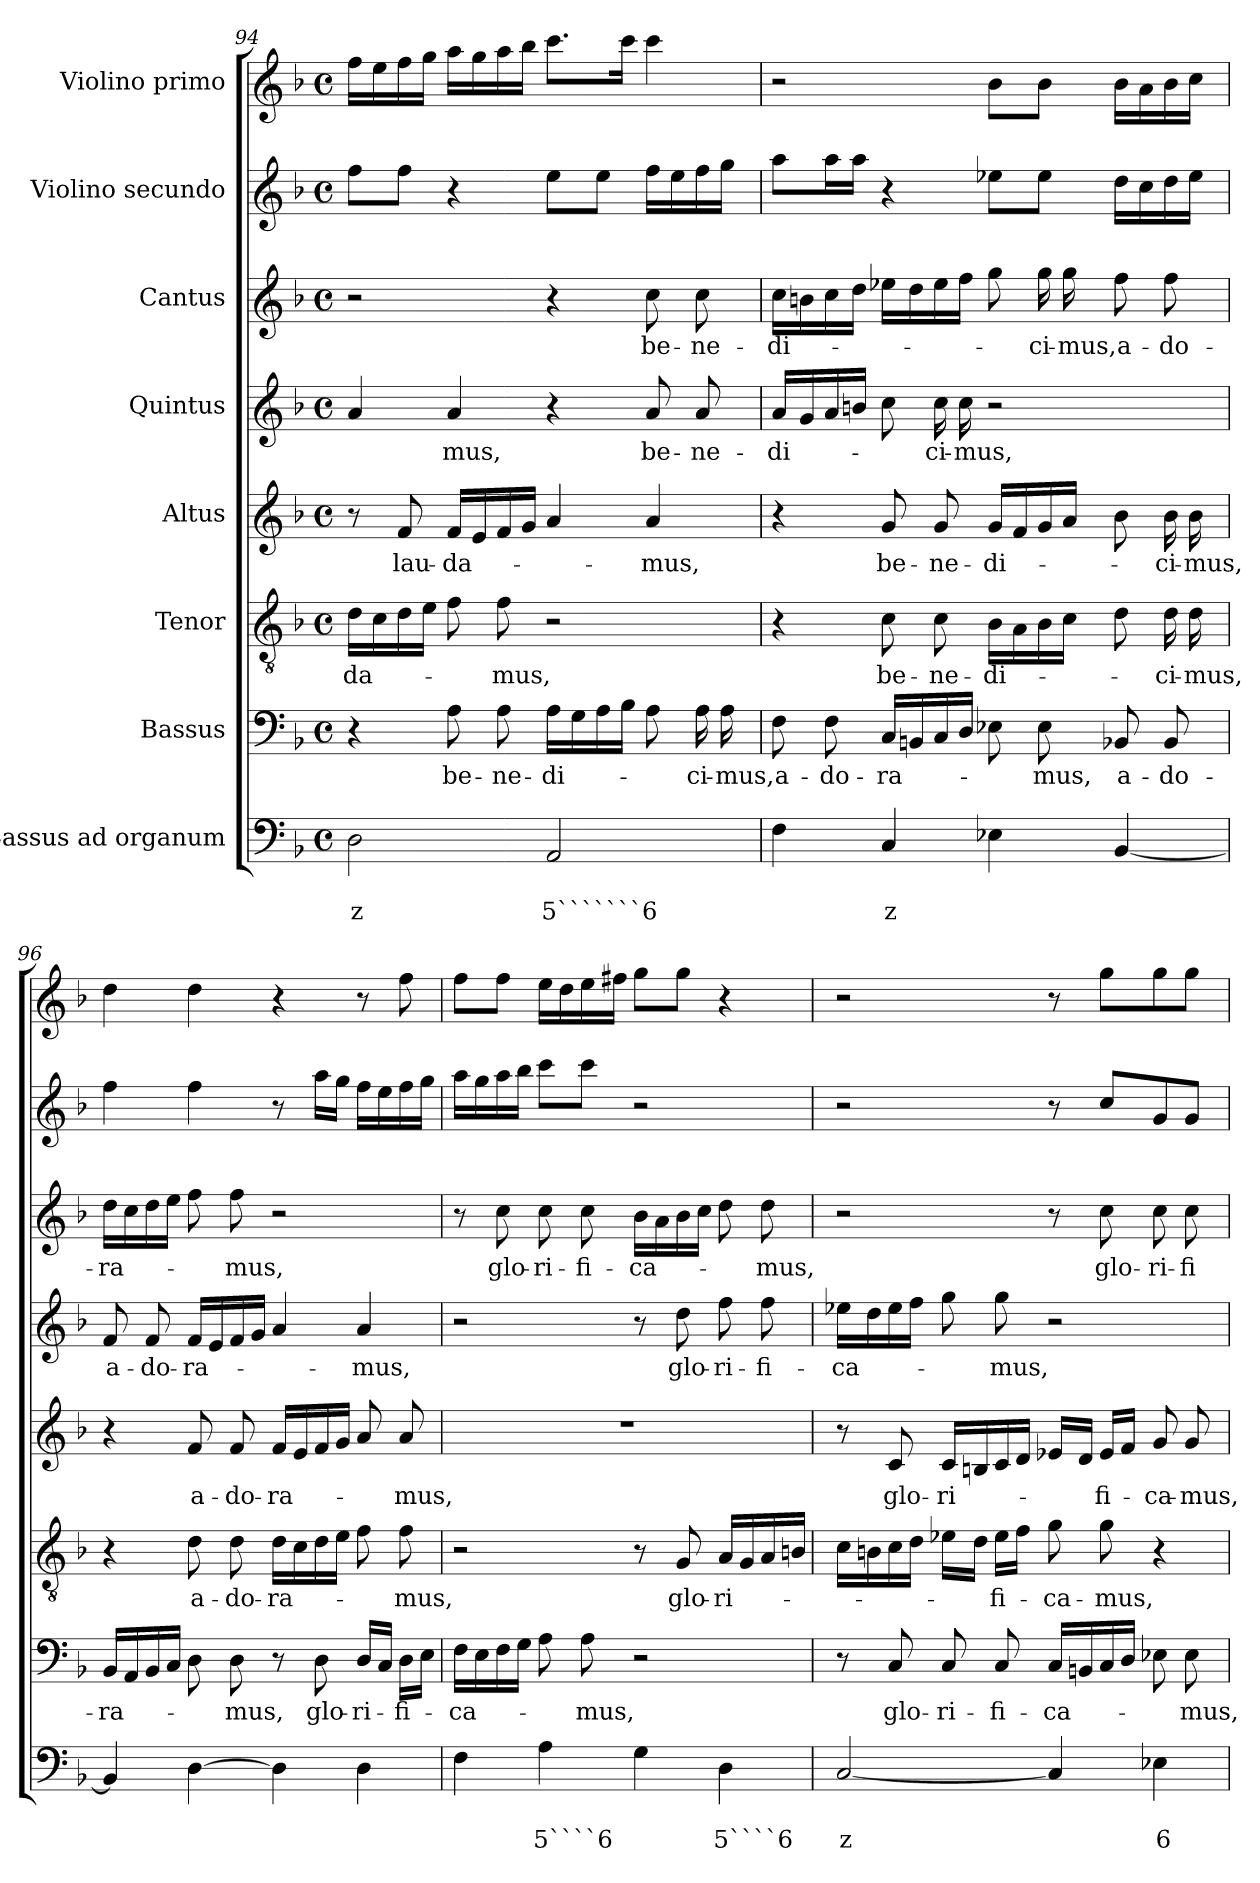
**kern	**text	**text	**kern	**text	**kern	**text	**kern	**text	**kern	**text	**kern	**text	**kern	**kern
*part8	*part8	*part8	*part7	*part7	*part6	*part6	*part5	*part5	*part4	*part4	*part3	*part3	*part2	*part1
*staff8	*staff8	*staff8	*staff7	*staff7	*staff6	*staff6	*staff5	*staff5	*staff4	*staff4	*staff3	*staff3	*staff2	*staff1
*I"Bassus ad  organum	*	*	*I"Bassus	*	*I"Tenor	*	*I"Altus	*	*I"Quintus	*	*I"Cantus	*	*I"Violino secundo	*I"Violino primo
!!LO:PB:g=z
*clefF4	*	*	*clefF4	*	*clefGv2	*	*clefG2	*	*clefG2	*	*clefG2	*	*clefG2	*clefG2
*k[b-]	*	*	*k[b-]	*	*k[b-]	*	*k[b-]	*	*k[b-]	*	*k[b-]	*	*k[b-]	*k[b-]
*F:	*	*	*F:	*	*F:	*	*F:	*	*F:	*	*F:	*	*F:	*F:
*M4/4	*	*	*M4/4	*	*M4/4	*	*M4/4	*	*M4/4	*	*M4/4	*	*M4/4	*M4/4
*met(c)	*	*	*met(c)	*	*met(c)	*	*met(c)	*	*met(c)	*	*met(c)	*	*met(c)	*met(c)
=94	=94	=94	=94	=94	=94	=94	=94	=94	=94	=94	=94	=94	=94	=94
!	!	!LO:LY:b	!	!	!	!LO:LY:b	!	!	!	!	!	!	!	!
2D\	.	z	4r	.	16d\LL	-da-	8r	.	4a/	.	2r	.	8ff\L	16ff\LL
.	.	.	.	.	16c\	.	.	.	.	.	.	.	.	16ee\
!	!	!	!	!	!	!	!	!LO:LY:b	!	!	!	!	!	!
.	.	.	.	.	16d\	.	8f/	lau-	.	.	.	.	8ff\J	16ff\
.	.	.	.	.	16e\JJ	.	.	.	.	.	.	.	.	16gg\JJ
!	!	!	!	!LO:LY:b	!	!	!	!LO:LY:b	!	!LO:LY:b	!	!	!	!
.	.	.	8A\	be-	8f\	.	16f/LL	-da-	4a/	-mus,	.	.	4r	16aa\LL
.	.	.	.	.	.	.	16e/	.	.	.	.	.	.	16gg\
!	!	!	!	!LO:LY:b	!	!LO:LY:b	!	!	!	!	!	!	!	!
.	.	.	8A\	-ne-	8f\	-mus,	16f/	.	.	.	.	.	.	16aa\
.	.	.	.	.	.	.	16g/JJ	.	.	.	.	.	.	16bb-\JJ
!	!	!LO:LY:b	!	!LO:LY:b	!	!	!	!	!	!	!	!	!	!
2AA/	.	5```````6	16A\LL	-di-	2r	.	4a/	.	4r	.	4r	.	8ee\L	8.ccc\L
.	.	.	16G\	.	.	.	.	.	.	.	.	.	.	.
.	.	.	16A\	.	.	.	.	.	.	.	.	.	8ee\J	.
.	.	.	16B-\JJ	.	.	.	.	.	.	.	.	.	.	16ccc\Jk
!	!	!	!	!	!	!	!	!LO:LY:b	!	!LO:LY:b	!	!LO:LY:b	!	!
.	.	.	8A\	.	.	.	4a/	-mus,	8a/	be-	8cc\	be-	16ff\LL	4ccc\
.	.	.	.	.	.	.	.	.	.	.	.	.	16ee\	.
!	!	!	!	!LO:LY:b	!	!	!	!	!	!LO:LY:b	!	!LO:LY:b	!	!
.	.	.	16A\	-ci-	.	.	.	.	8a/	-ne-	8cc\	-ne-	16ff\	.
!	!	!	!	!LO:LY:b	!	!	!	!	!	!	!	!	!	!
.	.	.	16A\	-mus,	.	.	.	.	.	.	.	.	16gg\JJ	.
=95	=95	=95	=95	=95	=95	=95	=95	=95	=95	=95	=95	=95	=95	=95
!	!	!	!	!LO:LY:b	!	!	!	!	!	!LO:LY:b	!	!LO:LY:b	!	!
4F\	.	.	8F\	a-	4r	.	4r	.	16a/LL	-di-	16cc\LL	-di-	8aa\L	2r
.	.	.	.	.	.	.	.	.	16g/	.	16bn\	.	.	.
!	!	!	!	!LO:LY:b	!	!	!	!	!	!	!	!	!	!
.	.	.	8F\	-do-	.	.	.	.	16a/	.	16cc\	.	16aa\L	.
.	.	.	.	.	.	.	.	.	16bn/JJ	.	16dd\JJ	.	16aa\JJ	.
!	!	!LO:LY:b	!	!LO:LY:b	!	!LO:LY:b	!	!LO:LY:b	!	!	!	!	!	!
4C/	.	z	16C/LL	-ra-	8c\	be-	8g/	be-	8cc\	.	16ee-X\LL	.	4r	.
.	.	.	16BBn/	.	.	.	.	.	.	.	16dd\	.	.	.
!	!	!	!	!	!	!LO:LY:b	!	!LO:LY:b	!	!LO:LY:b	!	!	!	!
.	.	.	16C/	.	8c\	-ne-	8g/	-ne-	16cc\	-ci-	16ee-\	.	.	.
!	!	!	!	!	!	!	!	!	!	!LO:LY:b	!	!	!	!
.	.	.	16D/JJ	.	.	.	.	.	16cc\	-mus,	16ff\JJ	.	.	.
!	!	!	!	!	!	!LO:LY:b	!	!LO:LY:b	!	!	!	!	!	!
4E-X\	.	.	8E-X\	.	16B-\LL	-di-	16g/LL	-di-	2r	.	8gg\	.	8ee-X\L	8b-\L
.	.	.	.	.	16A\	.	16f/	.	.	.	.	.	.	.
!	!	!	!	!LO:LY:b	!	!	!	!	!	!	!	!LO:LY:b	!	!
.	.	.	8E-\	-mus,	16B-\	.	16g/	.	.	.	16gg\	-ci-	8ee-\J	8b-\J
!	!	!	!	!	!	!	!	!	!	!	!	!LO:LY:b	!	!
.	.	.	.	.	16c\JJ	.	16a/JJ	.	.	.	16gg\	-mus,	.	.
!	!	!	!	!LO:LY:b	!	!	!	!	!	!	!	!LO:LY:b	!	!
[4BB-/	.	.	8BB-X/	a-	8d\	.	8b-\	.	.	.	8ff\	a-	16dd\LL	16b-\LL
.	.	.	.	.	.	.	.	.	.	.	.	.	16cc\	16a\
!	!	!	!	!LO:LY:b	!	!LO:LY:b	!	!LO:LY:b	!	!	!	!LO:LY:b	!	!
.	.	.	8BB-/	-do-	16d\	-ci-	16b-\	-ci-	.	.	8ff\	-do-	16dd\	16b-\
!	!	!	!	!	!	!LO:LY:b	!	!LO:LY:b	!	!	!	!	!	!
.	.	.	.	.	16d\	-mus,	16b-\	-mus,	.	.	.	.	16ee-\JJ	16cc\JJ
=96	=96	=96	=96	=96	=96	=96	=96	=96	=96	=96	=96	=96	=96	=96
!	!	!	!	!LO:LY:b	!	!	!	!	!	!LO:LY:b	!	!LO:LY:b	!	!
4BB-/]	.	.	16BB-/LL	-ra-	4r	.	4r	.	8f/	a-	16dd\LL	-ra-	4ff\	4dd\
.	.	.	16AA/	.	.	.	.	.	.	.	16cc\	.	.	.
!	!	!	!	!	!	!	!	!	!	!LO:LY:b	!	!	!	!
.	.	.	16BB-/	.	.	.	.	.	8f/	-do-	16dd\	.	.	.
.	.	.	16C/JJ	.	.	.	.	.	.	.	16ee\JJ	.	.	.
!	!	!	!	!	!	!LO:LY:b	!	!LO:LY:b	!	!LO:LY:b	!	!	!	!
[4D\	.	.	8D\	.	8d\	a-	8f/	a-	16f/LL	-ra-	8ff\	.	4ff\	4dd\
.	.	.	.	.	.	.	.	.	16e/	.	.	.	.	.
!	!	!	!	!LO:LY:b	!	!LO:LY:b	!	!LO:LY:b	!	!	!	!LO:LY:b	!	!
.	.	.	8D\	-mus,	8d\	-do-	8f/	-do-	16f/	.	8ff\	-mus,	.	.
.	.	.	.	.	.	.	.	.	16g/JJ	.	.	.	.	.
!	!	!	!	!	!	!LO:LY:b	!	!LO:LY:b	!	!	!	!	!	!
4D\]	.	.	8r	.	16d\LL	-ra-	16f/LL	-ra-	4a/	.	2r	.	8r	4r
.	.	.	.	.	16c\	.	16e/	.	.	.	.	.	.	.
!	!	!	!	!LO:LY:b	!	!	!	!	!	!	!	!	!	!
.	.	.	8D\	glo-	16d\	.	16f/	.	.	.	.	.	16aa\LL	.
.	.	.	.	.	16e\JJ	.	16g/JJ	.	.	.	.	.	16gg\JJ	.
!	!	!	!	!LO:LY:b	!	!	!	!	!	!LO:LY:b	!	!	!	!
4D\	.	.	16D/LL	-ri-	8f\	.	8a/	.	4a/	-mus,	.	.	16ff\LL	8r
.	.	.	16C/JJ	.	.	.	.	.	.	.	.	.	16ee\	.
!	!	!	!	!LO:LY:b	!	!LO:LY:b	!	!LO:LY:b	!	!	!	!	!	!
.	.	.	16D\LL	-fi-	8f\	-mus,	8a/	-mus,	.	.	.	.	16ff\	8ff\
.	.	.	16E\JJ	.	.	.	.	.	.	.	.	.	16gg\JJ	.
!!LO:LB:g=z
=97	=97	=97	=97	=97	=97	=97	=97	=97	=97	=97	=97	=97	=97	=97
!	!	!	!	!LO:LY:b	!	!	!	!	!	!	!	!	!	!
4F\	.	.	16F\LL	-ca-	2r	.	1r	.	2r	.	8r	.	16aa\LL	8ff\L
.	.	.	16E\	.	.	.	.	.	.	.	.	.	16gg\	.
!	!	!	!	!	!	!	!	!	!	!	!	!LO:LY:b	!	!
.	.	.	16F\	.	.	.	.	.	.	.	8cc\	glo-	16aa\	8ff\J
.	.	.	16G\JJ	.	.	.	.	.	.	.	.	.	16bb-\JJ	.
!	!	!LO:LY:b	!	!	!	!	!	!	!	!	!	!LO:LY:b	!	!
4A\	.	5````6	8A\	.	.	.	.	.	.	.	8cc\	-ri-	8ccc\L	16ee\LL
.	.	.	.	.	.	.	.	.	.	.	.	.	.	16dd\
!	!	!	!	!LO:LY:b	!	!	!	!	!	!	!	!LO:LY:b	!	!
.	.	.	8A\	-mus,	.	.	.	.	.	.	8cc\	-fi-	8ccc\J	16ee\
.	.	.	.	.	.	.	.	.	.	.	.	.	.	16ff#X\JJ
!	!	!	!	!	!	!	!	!	!	!	!	!LO:LY:b	!	!
4G\	.	.	2r	.	8r	.	.	.	8r	.	16b-\LL	-ca-	2r	8gg\L
.	.	.	.	.	.	.	.	.	.	.	16a\	.	.	.
!	!	!	!	!	!	!LO:LY:b	!	!	!	!LO:LY:b	!	!	!	!
.	.	.	.	.	8G/	glo-	.	.	8dd\	glo-	16b-\	.	.	8gg\J
.	.	.	.	.	.	.	.	.	.	.	16cc\JJ	.	.	.
!	!	!LO:LY:b	!	!	!	!LO:LY:b	!	!	!	!LO:LY:b	!	!	!	!
4D\	.	5````6	.	.	16A/LL	-ri-	.	.	8ff\	-ri-	8dd\	.	.	4r
.	.	.	.	.	16G/	.	.	.	.	.	.	.	.	.
!	!	!	!	!	!	!	!	!	!	!LO:LY:b	!	!LO:LY:b	!	!
.	.	.	.	.	16A/	.	.	.	8ff\	-fi-	8dd\	-mus,	.	.
.	.	.	.	.	16Bn/JJ	.	.	.	.	.	.	.	.	.
=98	=98	=98	=98	=98	=98	=98	=98	=98	=98	=98	=98	=98	=98	=98
!	!	!LO:LY:b	!	!	!	!	!	!	!	!LO:LY:b	!	!	!	!
[2C/	.	z	8r	.	16c\LL	.	8r	.	16ee-X\LL	-ca-	2r	.	2r	2r
.	.	.	.	.	16Bn\	.	.	.	16dd\	.	.	.	.	.
!	!	!	!	!LO:LY:b	!	!	!	!LO:LY:b	!	!	!	!	!	!
.	.	.	8C/	glo-	16c\	.	8c/	glo-	16ee-\	.	.	.	.	.
.	.	.	.	.	16d\JJ	.	.	.	16ff\JJ	.	.	.	.	.
!	!	!	!	!LO:LY:b	!	!	!	!LO:LY:b	!	!	!	!	!	!
.	.	.	8C/	-ri-	16e-X\LL	.	16c/LL	-ri-	8gg\	.	.	.	.	.
.	.	.	.	.	16d\JJ	.	16Bn/	.	.	.	.	.	.	.
!	!	!	!	!LO:LY:b	!	!LO:LY:b	!	!	!	!LO:LY:b	!	!	!	!
.	.	.	8C/	-fi-	16e-\LL	-fi-	16c/	.	8gg\	-mus,	.	.	.	.
.	.	.	.	.	16f\JJ	.	16d/JJ	.	.	.	.	.	.	.
!	!	!	!	!LO:LY:b	!	!LO:LY:b	!	!	!	!	!	!	!	!
4C/]	.	.	16C/LL	-ca-	8g\	-ca-	16e-X/LL	.	2r	.	8r	.	8r	8r
.	.	.	16BBn/	.	.	.	16d/JJ	.	.	.	.	.	.	.
!	!	!	!	!	!	!LO:LY:b	!	!LO:LY:b	!	!	!	!LO:LY:b	!	!
.	.	.	16C/	.	8g\	-mus,	16e-/LL	-fi-	.	.	8cc\	glo-	8cc/L	8gg\L
.	.	.	16D/JJ	.	.	.	16f/JJ	.	.	.	.	.	.	.
!	!	!LO:LY:b	!	!	!	!	!	!LO:LY:b	!	!	!	!LO:LY:b	!	!
4E-X\	.	6	8E-X\	.	4r	.	8g/	-ca-	.	.	8cc\	-ri-	8g/	8gg\
!	!	!	!	!LO:LY:b	!	!	!	!LO:LY:b	!	!	!	!LO:LY:b	!	!
.	.	.	8E-\	-mus,	.	.	8g/	-mus,	.	.	8cc\	-fi-	8g/J	8gg\J
=	=	=	=	=	=	=	=	=	=	=	=	=	=	=
*-	*-	*-	*-	*-	*-	*-	*-	*-	*-	*-	*-	*-	*-	*-
